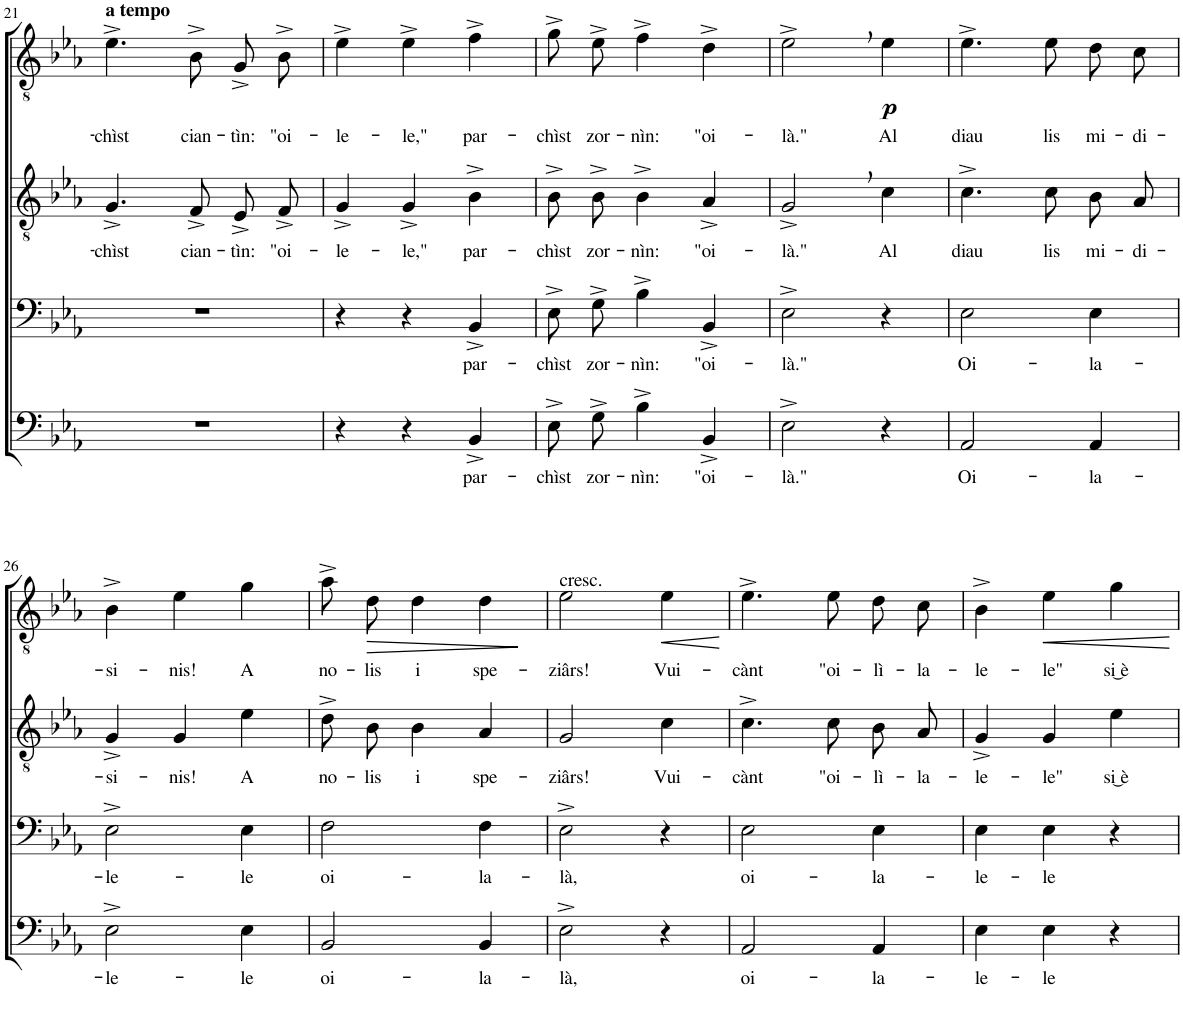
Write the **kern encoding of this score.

**kern	**text	**kern	**text	**kern	**text	**kern	**text	**dynam
*part4	*part4	*part3	*part3	*part2	*part2	*part1	*part1	*part1
*staff4	*staff4	*staff3	*staff3	*staff2	*staff2	*staff1	*staff1	*staff1
*I"Bass	*	*I"Baritone	*	*I"Tenor	*	*I"Tenor	*	*
!!LO:PB:g=z
*clefF4	*	*clefF4	*	*clefGv2	*	*clefGv2	*	*
*k[b-e-a-]	*	*k[b-e-a-]	*	*k[b-e-a-]	*	*k[b-e-a-]	*	*
*M3/4	*	*M3/4	*	*M3/4	*	*M3/4	*	*
=21	=21	=21	=21	=21	=21	=21	=21	=21
!	!	!	!	!	!	!LO:TX:a:B:t=a tempo	!	!
!	!	!	!	!	!LO:LY:b	!	!LO:LY:b	!
2.r	.	2.r	.	4.G^/	-chìst	4.e-^\	-chìst	.
!	!	!	!	!	!LO:LY:b	!	!LO:LY:b	!
.	.	.	.	8F^/	cian-	8B-^\	cian-	.
!	!	!	!	!	!LO:LY:b	!	!LO:LY:b	!
.	.	.	.	8E-^/L	-tìn:	8G^/L	-tìn:	.
!	!	!	!	!	!LO:LY:b	!	!LO:LY:b	!
.	.	.	.	8F^/J	"oi-	8B-^/J	"oi-	.
=22	=22	=22	=22	=22	=22	=22	=22	=22
!	!	!	!	!	!LO:LY:b	!	!LO:LY:b	!
4r	.	4r	.	4G^/	-le-	4e-^\	-le-	.
!	!	!	!	!	!LO:LY:b	!	!LO:LY:b	!
4r	.	4r	.	4G^/	-le,"	4e-^\	-le,"	.
!	!LO:LY:b	!	!LO:LY:b	!	!LO:LY:b	!	!LO:LY:b	!
4BB-^/	par-	4BB-^/	par-	4B-^\	par-	4f^\	par-	.
=23	=23	=23	=23	=23	=23	=23	=23	=23
!	!LO:LY:b	!	!LO:LY:b	!	!LO:LY:b	!	!LO:LY:b	!
8E-^\L	-chìst	8E-^\L	-chìst	8B-^\L	-chìst	8g^\L	-chìst	.
!	!LO:LY:b	!	!LO:LY:b	!	!LO:LY:b	!	!LO:LY:b	!
8G^\J	zor-	8G^\J	zor-	8B-^\J	zor-	8e-^\J	zor-	.
!	!LO:LY:b	!	!LO:LY:b	!	!LO:LY:b	!	!LO:LY:b	!
4B-^\	-nìn:	4B-^\	-nìn:	4B-^\	-nìn:	4f^\	-nìn:	.
!	!LO:LY:b	!	!LO:LY:b	!	!LO:LY:b	!	!LO:LY:b	!
4BB-^/	"oi-	4BB-^/	"oi-	4A-^/	"oi-	4d^\	"oi-	.
=24	=24	=24	=24	=24	=24	=24	=24	=24
!	!LO:LY:b	!	!LO:LY:b	!	!LO:LY:b	!	!LO:LY:b	!
2E-^\	-là."	2E-^\	-là."	2G^,/	-là."	2e-^,\	-là."	.
!	!	!	!	!	!LO:LY:b	!	!LO:LY:b	!LO:DY:b
4r	.	4r	.	4c\	Al	4e-\	Al	p
=25	=25	=25	=25	=25	=25	=25	=25	=25
!	!LO:LY:b	!	!LO:LY:b	!	!LO:LY:b	!	!LO:LY:b	!
2AA-/	Oi-	2E-\	Oi-	4.c^\	diau	4.e-^\	diau	.
!	!	!	!	!	!LO:LY:b	!	!LO:LY:b	!
.	.	.	.	8c\	lis	8e-\	lis	.
!	!LO:LY:b	!	!LO:LY:b	!	!LO:LY:b	!	!LO:LY:b	!
4AA-/	-la-	4E-\	-la-	8B-/L	mi-	8d\L	mi-	.
!	!	!	!	!	!LO:LY:b	!	!LO:LY:b	!
.	.	.	.	8A-/J	-di-	8c\J	-di-	.
!!LO:LB:g=z
=26	=26	=26	=26	=26	=26	=26	=26	=26
!	!LO:LY:b	!	!LO:LY:b	!	!LO:LY:b	!	!LO:LY:b	!
2E-^\	-le-	2E-^\	-le-	4G^/	-si-	4B-^\	-si-	.
!	!	!	!	!	!LO:LY:b	!	!LO:LY:b	!
.	.	.	.	4G/	-nis!	4e-\	-nis!	.
!	!LO:LY:b	!	!LO:LY:b	!	!LO:LY:b	!	!LO:LY:b	!
4E-\	-le	4E-\	-le	4e-\	A	4g\	A	.
=27	=27	=27	=27	=27	=27	=27	=27	=27
!	!LO:LY:b	!	!LO:LY:b	!	!LO:LY:b	!	!LO:LY:b	!
2BB-/	oi-	2F\	oi-	8d^\L	no-	8a-^\L	no-	.
!	!	!	!	!	!LO:LY:b	!	!LO:LY:b	!LO:HP:b
.	.	.	.	8B-\J	-lis	8d\J	-lis	>
!	!	!	!	!	!LO:LY:b	!	!LO:LY:b	!
.	.	.	.	4B-\	i	4d\	i	.
!	!LO:LY:b	!	!LO:LY:b	!	!LO:LY:b	!	!LO:LY:b	!
4BB-/	-la-	4F\	-la-	4A-/	spe-	4d\	spe-	]
=28	=28	=28	=28	=28	=28	=28	=28	=28
!	!	!	!	!	!	!LO:TX:a:t=cresc.	!	!
!	!LO:LY:b	!	!LO:LY:b	!	!LO:LY:b	!	!LO:LY:b	!
2E-^\	-là,	2E-^\	-là,	2G/	-ziârs!	2e-\	-ziârs!	.
!	!	!	!	!	!LO:LY:b	!	!LO:LY:b	!LO:HP:b
4r	.	4r	.	4c\	Vui-	4e-\	Vui-	<
.	.	.	.	.	.	.	.	[
=29	=29	=29	=29	=29	=29	=29	=29	=29
!	!LO:LY:b	!	!LO:LY:b	!	!LO:LY:b	!	!LO:LY:b	!
2AA-/	oi-	2E-\	oi-	4.c^\	-cànt	4.e-^\	-cànt	.
!	!	!	!	!	!LO:LY:b	!	!LO:LY:b	!
.	.	.	.	8c\	"oi-	8e-\	"oi-	.
!	!LO:LY:b	!	!LO:LY:b	!	!LO:LY:b	!	!LO:LY:b	!
4AA-/	-la-	4E-\	-la-	8B-/L	-lì-	8d\L	-lì-	.
!	!	!	!	!	!LO:LY:b	!	!LO:LY:b	!
.	.	.	.	8A-/J	-la-	8c\J	-la-	.
=30	=30	=30	=30	=30	=30	=30	=30	=30
!	!LO:LY:b	!	!LO:LY:b	!	!LO:LY:b	!	!LO:LY:b	!
4E-\	-le-	4E-\	-le-	4G^/	-le-	4B-^\	-le-	.
!	!LO:LY:b	!	!LO:LY:b	!	!LO:LY:b	!	!LO:LY:b	!LO:HP:b
4E-\	-le	4E-\	-le	4G/	-le"	4e-\	-le"	<
!	!	!	!	!	!LO:LY:b	!	!LO:LY:b	!
4r	.	4r	.	4e-\	si͜ è	4g\	si͜ è	.
.	.	.	.	.	.	.	.	[
=	=	=	=	=	=	=	=	=
*-	*-	*-	*-	*-	*-	*-	*-	*-
